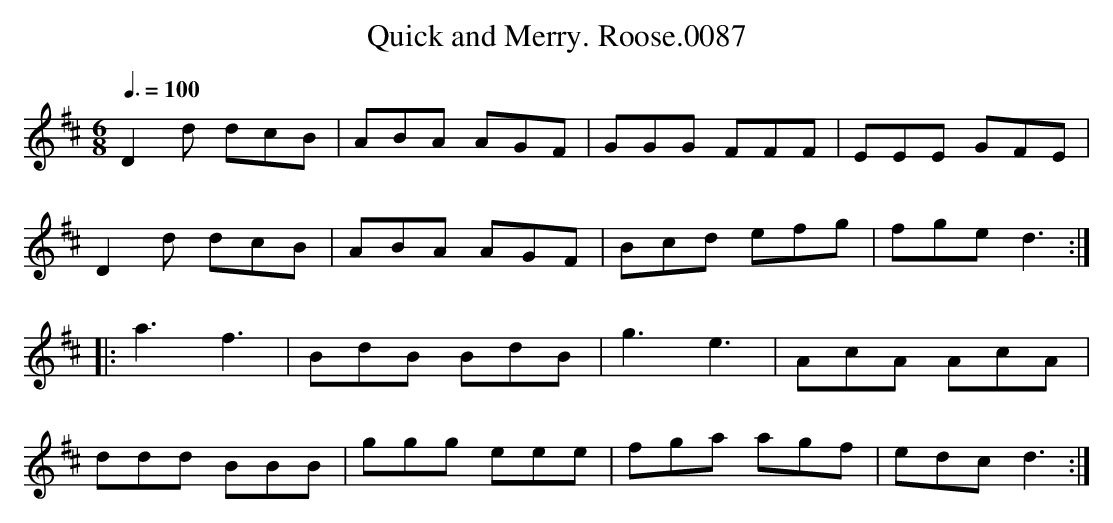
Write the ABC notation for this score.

X:1
T:Quick and Merry. Roose.0087
Q:3/8=100
M:6/8
L:1/8
K:D
D2 d dcB|ABA AGF|GGG FFF|EEE GFE|
D2 d dcB|ABA AGF|Bcd efg|fge d3:|
|:a3 f3|BdB BdB|g3 e3|AcA AcA|
ddd BBB|ggg eee|fga agf|edc d3:|
